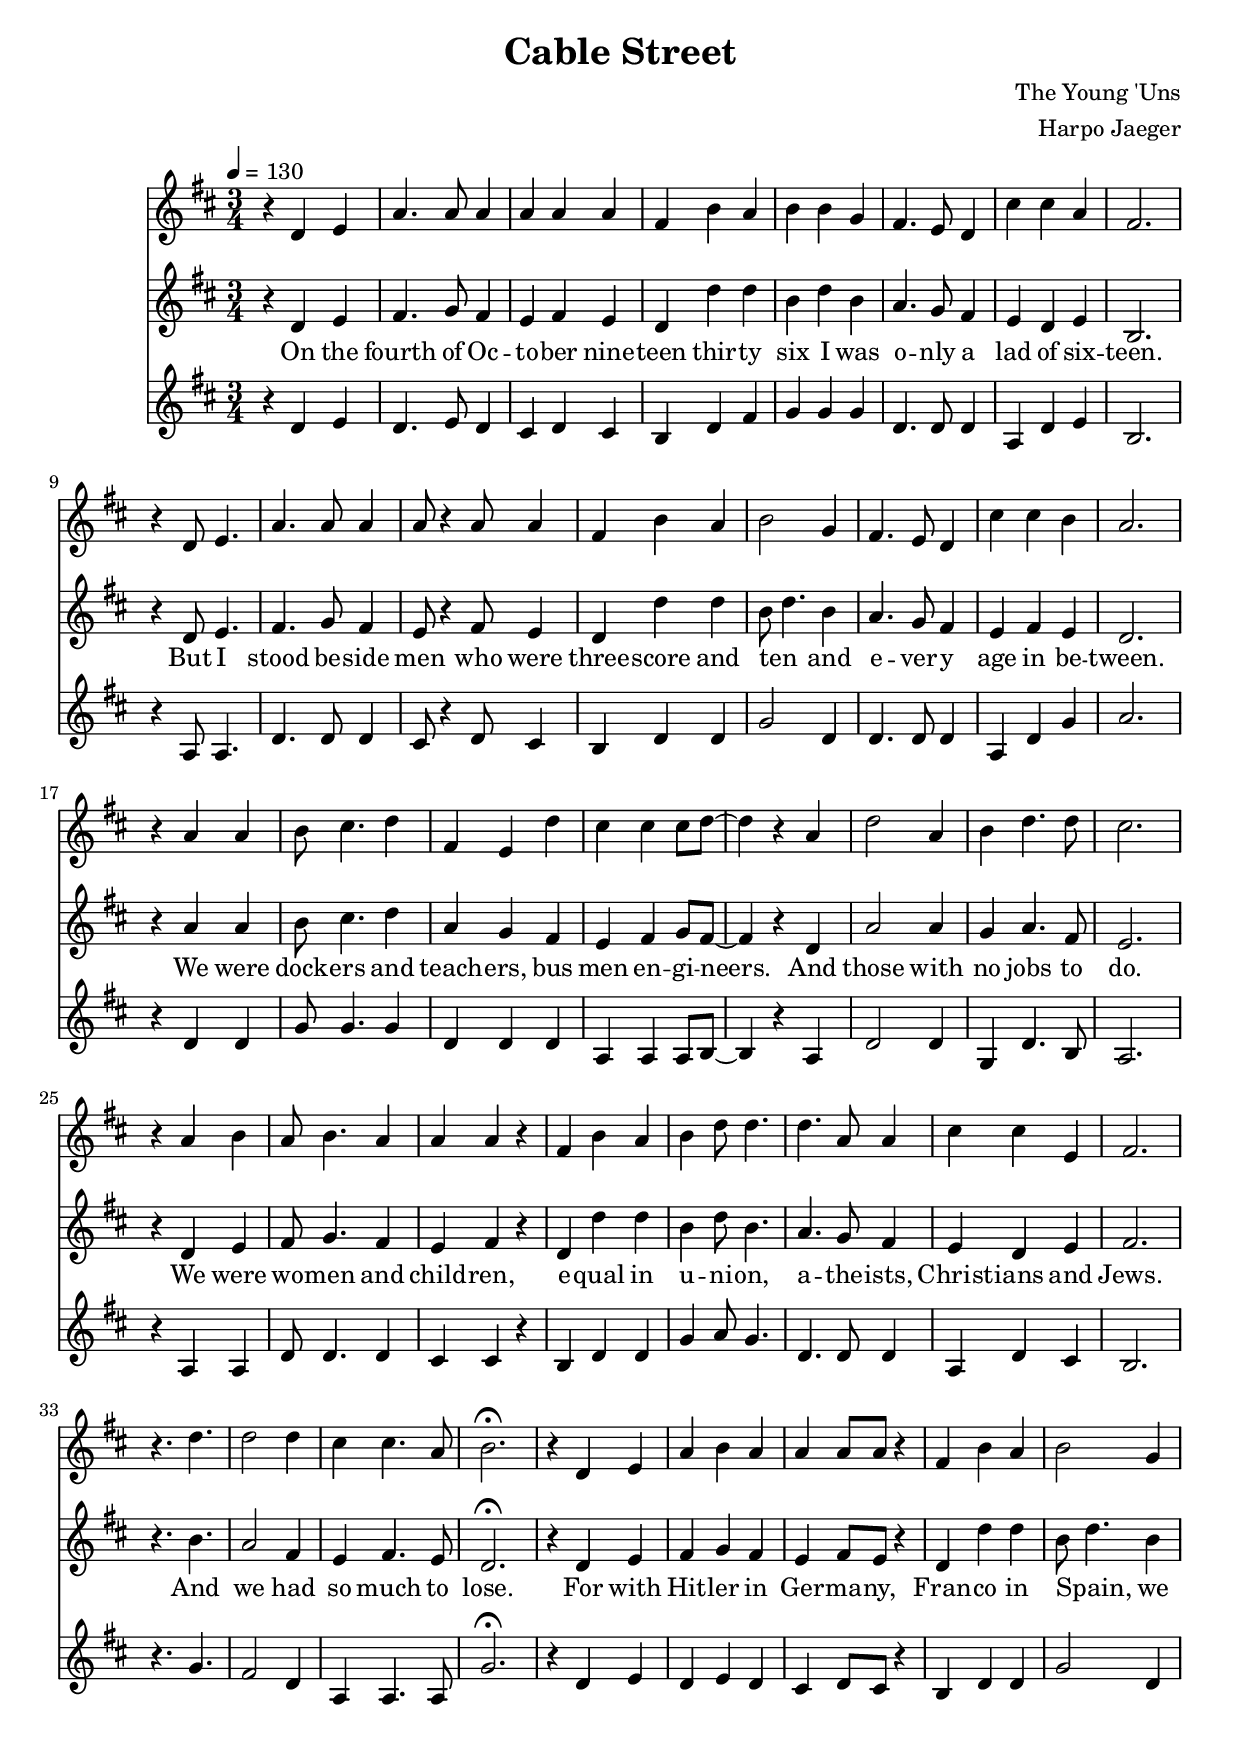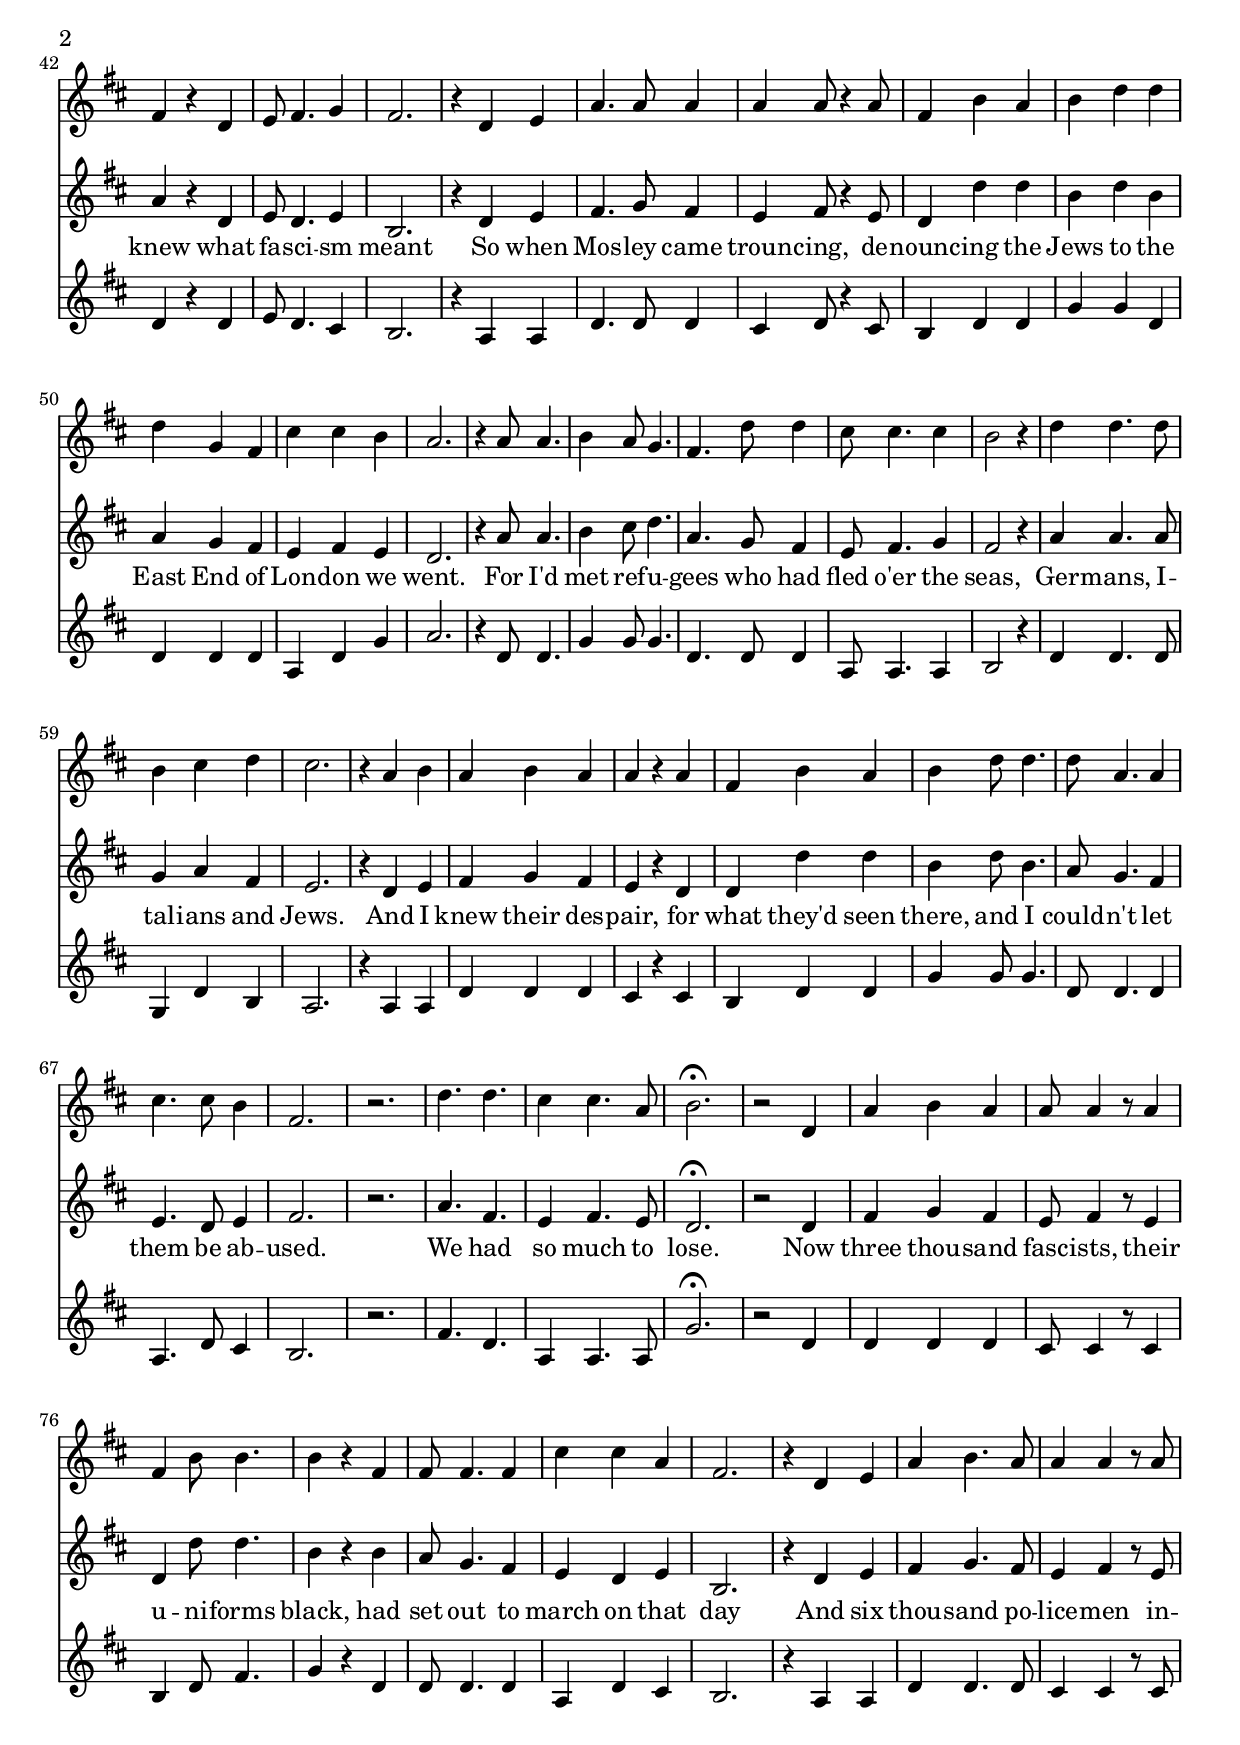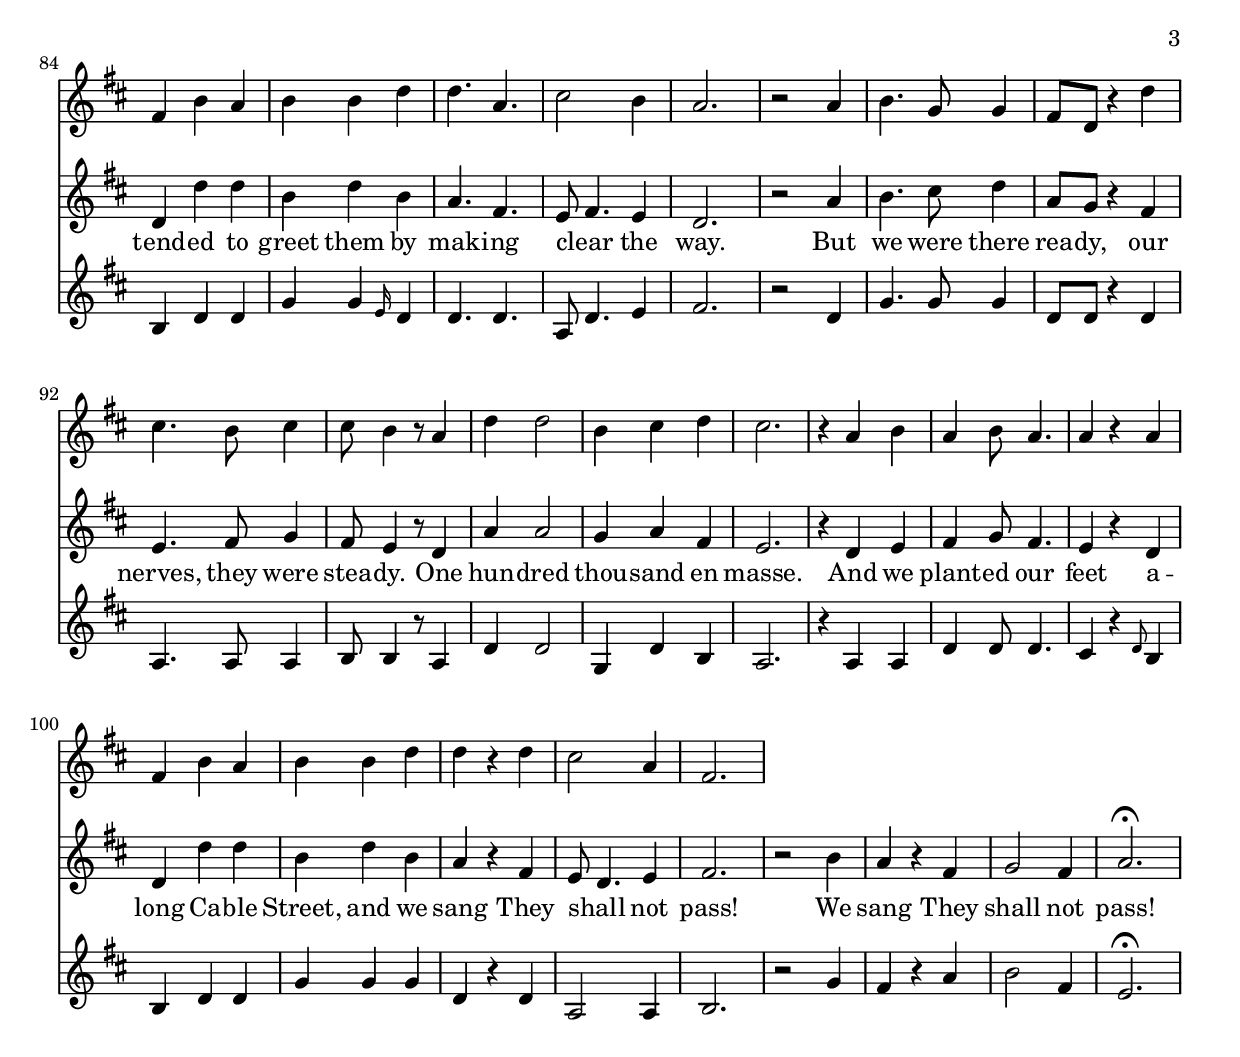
\version "2.18.2"
\header {
  title = "Cable Street"
  composer = "The Young 'Uns"
  arranger = "Harpo Jaeger"
}

verseone = \lyricmode {
  On the fourth of Oc -- to -- ber nine -- teen thir -- ty six I was o -- nly a lad of six -- teen. 
  But I stood be -- side men who were three -- score and ten and e -- ver -- y age in be -- tween.
  We were dock -- ers and teach -- ers, bus men en -- gi -- neers. And those with no jobs to do.
  We were wo -- men and child -- ren, e -- qual in u -- ni -- on, a -- the -- ists, Christ -- ians and Jews.
  And we had so much to lose.
}

versetwo = \lyricmode {
  For with Hit -- ler in Ger -- ma -- ny, Fran -- co in Spain, we knew what fa -- sci -- sm meant
  So when Mos -- ley came troun -- cing, de -- nounc -- ing the Jews to the East End of Lon -- don we went.
  For I'd met ref -- u -- gees who had fled o'er the seas, Ger -- mans, I -- tal -- ians and Jews.
  And I knew their des -- pair, for what they'd seen there, and I could -- n't let them be ab -- used.
  We had so much to lose.
}

versethree = \lyricmode {
  Now three thou -- sand fasc -- ists, their u -- ni -- forms black, had set out to march on that day
  And six thou -- sand po -- lice -- men in -- tend -- ed to greet them by mak -- ing clear the way.
  But we were there rea -- dy, our nerves, they were stea -- dy. One hun -- dred thou -- sand en masse.
  And we plant -- ed our feet a -- long Ca -- ble Street, and we sang They shall not pass!
  We sang They shall not pass!
}

\score {
<<
\relative c'
\new Voice = alto {
  \key d \major
  r4 d e a4. a8 a4 a a a fis b a b b g fis4. e8 d4 cis' cis a fis2.
  r4 d8 e4. a4. a8 a4 a8 r4 a8 a4 fis b a b2 g4 fis4. e8 d4 cis' cis b a2.
  r4 a a b8 cis4. d4 fis, e d' cis cis cis8 d~d4 r4 a d2 a4 b d4. d8 cis 2.
  r4 a4 b a8 b4. a4 a a r fis b a b d8 d4. d a8 a4 cis cis e, fis2.
  r4. d'4. d2 d4 cis4 cis4. a8 b2.\fermata

  r4 d, e a4 b a a a8 a r4 fis b a b2 g4 fis r4 d e8 fis4. g4 fis2.
  r4 d e a4. a8 a4 a a8 r4 a8 fis4 b a b d d d g, fis cis' cis b a2.
  r4 a8 a4. b4 a8 g4. fis4. d'8 d4 cis8 cis4. cis4 b2 r4 d d4. d8 b4 cis d cis2.
  r4 a4 b a b a a r a fis b a b d8 d4. d8 a4. a4 cis4. cis8 b4 fis2.
  r2. d'4. d cis4 cis4. a8 b2.\fermata

  r2 d,4 a' b a a8 a4 r8 a4 fis b8 b4. b4 r fis fis8 fis4. fis4 cis' cis a fis2.
  r4 d e a b4. a8 a4 a r8 a fis4 b a b b d d4. a cis2 b4 a2.
  r2 a4 b4. g8 g4 fis8 d r4 d' cis4. b8 cis4 cis8 b4 r8 a4 d d2 b4 cis d cis2.
  r4 a b a b8 a4. a4 r a fis b a b b d d r d cis2 a4 fis2.
}
\relative c' 
\new Voice = "tenor" {
  \key d \major
  \tempo 4 = 130
  \time 3/4
  \relative c,
  r4 d e fis4. g8 fis4 e fis e d d' d b d b4 a4. g8 fis4 e d e b2.
  r4 d8 e4. fis4. g8 fis4 e8 r4 fis8 e4 d d' d b8~d4. b4 a4. g8 fis4 e fis e d2.
  r4 a'4 a b8 cis4. d4 a g fis e fis g8 fis8~fis4 r d a'2 a4 g a4. fis8 e2. 
  r4 d e fis8 g4. fis4 e fis r d d' d b4 d8 b4. a4. g8 fis4 e d e fis2.
  r4. b4. a2 fis4 e fis4. e8 d2.\fermata

  r4 d e fis g fis e fis8 e r4 d d' d b8~d4. b4 a r d, e8 d4. e4 b2.
  r4 d e fis4. g8 fis4 e fis8 r4 e8 d4 d' d b d b4 a g fis e fis e d2.
  r4 a'8 a4. b4 cis8 d4. a4. g8 fis4 e8 fis4. g4 fis2 r4 a4 a4. a8 g4 a fis e2. 
  r4 d e fis g fis e r d d d' d b d8 b4. a8 g4. fis4 e4. d8 e4 fis2.
  r2. a4. fis e4 fis4. e8 d2.\fermata

  r2 d4 fis g fis e8 fis4 r8 e4 d d'8 d4. b4 r b a8 g4. fis4 e d e b2.
  r4 d4 e fis g4. fis8 e4 fis r8 e d4 d' d b d b a4. fis e8~fis4. e4 d2.
  r2 a'4 b4. cis8 d4 a8 g r4 fis e4. fis8 g4 fis8 e4 r8 d4 a'4 a2 g4 a fis e2.
  r4 d e fis g8 fis4. e4 r d d d' d b d b a r fis e8~ d4. e4 fis2.
  r2 b4 a r fis g2 fis4 a2.\fermata
  
}
\new Lyrics \lyricsto "tenor" {
\verseone
\versetwo
\versethree
}
\relative c'
\new Voice = bass {
  \key d \major
  r4 d e d4. e8 d4 cis d cis b d fis g g g d4. d8 d4 a4 d e b2.
  r4 a8 a4. d4. d8 d4 cis8 r4 d8 cis4 b d d g2 d4 d4. d8 d4 a d g a2.
  r4 d, d g8 g4. g4 d d d a a a8 b8~b4 r4 a d2 d4 g, d'4. b8 a2.
  r4 a a d8 d4. d4 cis cis r4 b d d g a8 g4. d4. d8 d4 a d cis b2.
  r4. g'4. fis2 d4 a a4. a8 g'2.\fermata

  r4 d e d e d cis d8 cis r4 b d d g2 d4 d r d e8 d4. cis4 b2.
  r4 a a d4. d8 d4 cis d8 r4 cis8 b4 d d g g d d d d a d g a2.
  r4 d,8 d4. g4 g8 g4. d d8 d4 a8 a4. a4 b2 r4 d4 d4. d8 g,4 d' b a2.
  r4 a a d d d cis r cis b d d g g8 g4. d8 d4. d4 a4. d8 cis4 b2.
  r2. fis'4. d a4 a4. a8 g'2.\fermata

  r2 d4 d d d cis8 cis4 r8 cis4 b4 d8 fis4. g4 r d d8 d4. d4 a d cis b2.
  r4 a a d d4. d8 cis4 cis r8 cis b4 d d g g \grace e16 d4 d4. d a8~d4. e4 fis2.
  r2 d4 g4. g8 g4 d8 d r4 d a4. a8 a4 b8 b4 r8 a4 d d2 g,4 d' b a2.
  r4 a a d d8 d4. cis4 r \grace d8 b4 b d d g g g d r d a2 a4 b2.
  r2 g'4 fis r a b2 fis4 e2.\fermata
}
>>
\layout { }
\midi { }
}

